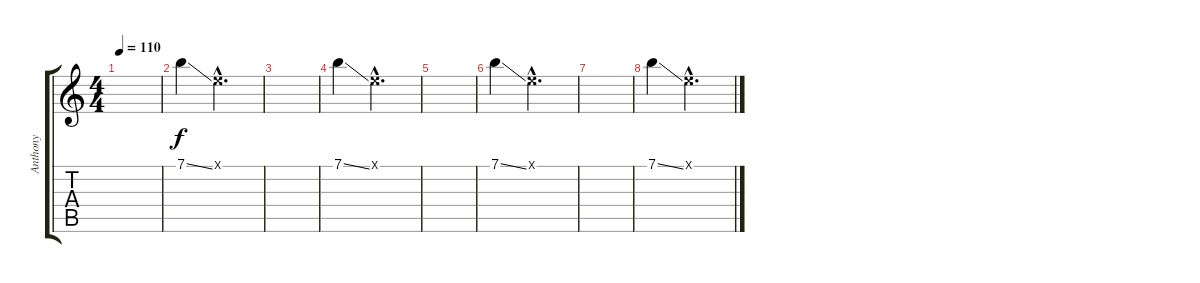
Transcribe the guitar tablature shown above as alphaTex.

\track ("Anthony" "Anthony") {instrument fretlessbass}
\staff {score tabs}
\tuning (E4 B3 G3 D3 A2 E2) {hide}
\ts (4 4)
\tempo 110
\clef g2
\ks c
|
7.1{ss}.4 0.1{hac x}.2{d} |
|
7.1{ss}.4 0.1{hac x}.2{d} |
|
7.1{ss}.4 0.1{hac x}.2{d} |
|
7.1{ss}.4 0.1{hac x}.2{d}
